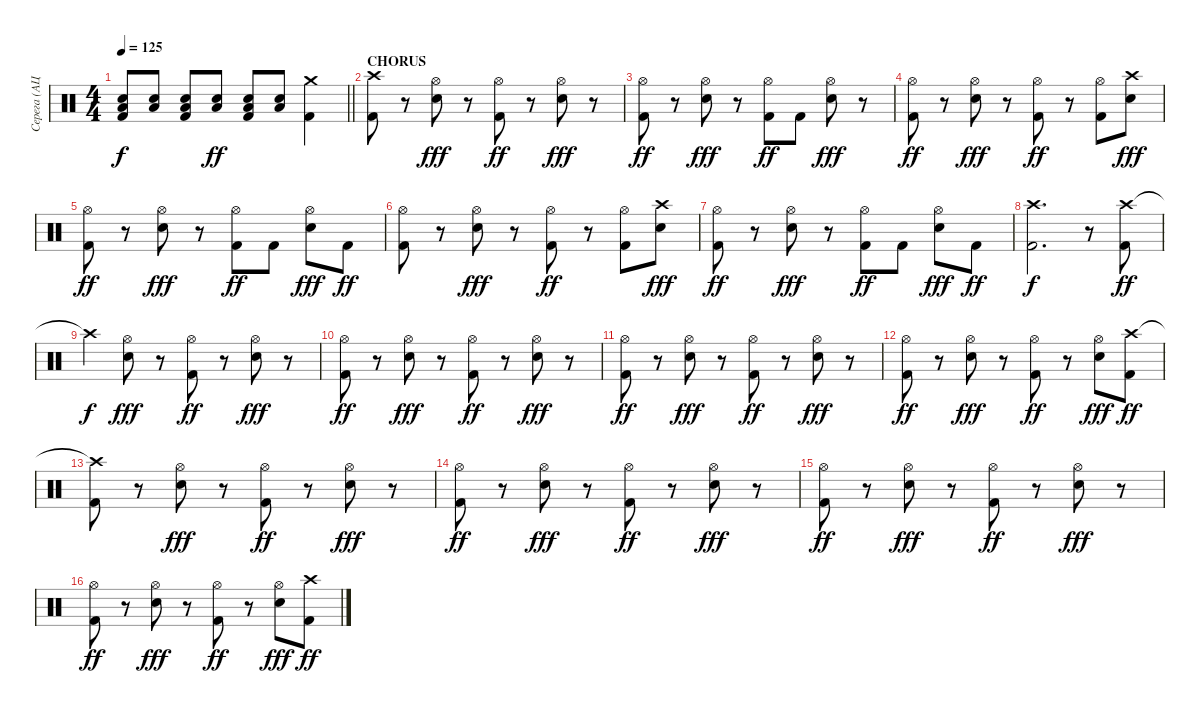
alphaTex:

\track ("Серега (АЦЦКИЙ ДЯТЕЛ)" "Серега (АЦ") {instrument percussion}
\staff {score}
\articulation defaults
\ts (4 4)
\tempo 125
\clef neutral
\barLineRight lightlight
\ks c
("Low Floor Tom (hit)" "Electric Snare (hit)" "Kick (hit) 2").8{dy f} ("Low Floor Tom (hit)" "Electric Snare (hit)").8 ("Low Floor Tom (hit)" "Electric Snare (hit)" "Kick (hit) 2").8 ("Low Floor Tom (hit)" "Electric Snare (hit)").8{dy ff} ("Low Floor Tom (hit)" "Electric Snare (hit)" "Kick (hit) 2").8 ("Low Floor Tom (hit)" "Electric Snare (hit)").8 ("Crash medium (hit)" "Kick (hit) 2").4 |
\section ("" "CHORUS")
("Crash high (hit)" "Kick (hit) 2").8 r.8 ("Hi-Hat (open)" "Electric Snare (hit)").8{dy fff} r.8 ("Hi-Hat (open)" "Kick (hit) 2").8{dy ff} r.8 ("Hi-Hat (open)" "Electric Snare (hit)").8{dy fff} r.8 |
("Hi-Hat (open)" "Kick (hit) 2").8{dy ff} r.8 ("Hi-Hat (open)" "Electric Snare (hit)").8{dy fff} r.8 ("Hi-Hat (open)" "Kick (hit) 2").8{dy ff} "Kick (hit) 2".8 ("Hi-Hat (open)" "Electric Snare (hit)").8{dy fff} r.8 |
("Hi-Hat (open)" "Kick (hit) 2").8{dy ff} r.8 ("Hi-Hat (open)" "Electric Snare (hit)").8{dy fff} r.8 ("Hi-Hat (open)" "Kick (hit) 2").8{dy ff} r.8 ("Hi-Hat (open)" "Kick (hit) 2").8 ("Crash high (hit)" "Electric Snare (hit)").8{dy fff} |
("Hi-Hat (open)" "Kick (hit) 2").8{dy ff} r.8 ("Hi-Hat (open)" "Electric Snare (hit)").8{dy fff} r.8 ("Hi-Hat (open)" "Kick (hit) 2").8{dy ff} "Kick (hit) 2".8 ("Hi-Hat (open)" "Electric Snare (hit)").8{dy fff} "Kick (hit) 2".8{dy ff} |
("Hi-Hat (open)" "Kick (hit) 2").8 r.8 ("Hi-Hat (open)" "Electric Snare (hit)").8{dy fff} r.8 ("Hi-Hat (open)" "Kick (hit) 2").8{dy ff} r.8 ("Hi-Hat (open)" "Kick (hit) 2").8 ("Crash high (hit)" "Electric Snare (hit)").8{dy fff} |
("Hi-Hat (open)" "Kick (hit) 2").8{dy ff} r.8 ("Hi-Hat (open)" "Electric Snare (hit)").8{dy fff} r.8 ("Hi-Hat (open)" "Kick (hit) 2").8{dy ff} "Kick (hit) 2".8 ("Hi-Hat (open)" "Electric Snare (hit)").8{dy fff} "Kick (hit) 2".8{dy ff} |
("Crash high (hit)" "Kick (hit) 2").2{d dy f} r.8 ("Crash high (hit)" "Kick (hit) 2").8{dy ff} |
"Crash high (hit)"{t}.4{dy f} ("Hi-Hat (open)" "Electric Snare (hit)").8{dy fff} r.8 ("Hi-Hat (open)" "Kick (hit) 2").8{dy ff} r.8 ("Hi-Hat (open)" "Electric Snare (hit)").8{dy fff} r.8 |
("Hi-Hat (open)" "Kick (hit) 2").8{dy ff} r.8 ("Hi-Hat (open)" "Electric Snare (hit)").8{dy fff} r.8 ("Hi-Hat (open)" "Kick (hit) 2").8{dy ff} r.8 ("Hi-Hat (open)" "Electric Snare (hit)").8{dy fff} r.8 |
("Hi-Hat (open)" "Kick (hit) 2").8{dy ff} r.8 ("Hi-Hat (open)" "Electric Snare (hit)").8{dy fff} r.8 ("Hi-Hat (open)" "Kick (hit) 2").8{dy ff} r.8 ("Hi-Hat (open)" "Electric Snare (hit)").8{dy fff} r.8 |
("Hi-Hat (open)" "Kick (hit) 2").8{dy ff} r.8 ("Hi-Hat (open)" "Electric Snare (hit)").8{dy fff} r.8 ("Hi-Hat (open)" "Kick (hit) 2").8{dy ff} r.8 ("Hi-Hat (open)" "Electric Snare (hit)").8{dy fff} ("Crash high (hit)" "Kick (hit) 2").8{dy ff} |
("Crash high (hit)"{t} "Kick (hit) 2").8 r.8 ("Hi-Hat (open)" "Electric Snare (hit)").8{dy fff} r.8 ("Hi-Hat (open)" "Kick (hit) 2").8{dy ff} r.8 ("Hi-Hat (open)" "Electric Snare (hit)").8{dy fff} r.8 |
("Hi-Hat (open)" "Kick (hit) 2").8{dy ff} r.8 ("Hi-Hat (open)" "Electric Snare (hit)").8{dy fff} r.8 ("Hi-Hat (open)" "Kick (hit) 2").8{dy ff} r.8 ("Hi-Hat (open)" "Electric Snare (hit)").8{dy fff} r.8 |
("Hi-Hat (open)" "Kick (hit) 2").8{dy ff} r.8 ("Hi-Hat (open)" "Electric Snare (hit)").8{dy fff} r.8 ("Hi-Hat (open)" "Kick (hit) 2").8{dy ff} r.8 ("Hi-Hat (open)" "Electric Snare (hit)").8{dy fff} r.8 |
("Hi-Hat (open)" "Kick (hit) 2").8{dy ff} r.8 ("Hi-Hat (open)" "Electric Snare (hit)").8{dy fff} r.8 ("Hi-Hat (open)" "Kick (hit) 2").8{dy ff} r.8 ("Hi-Hat (open)" "Electric Snare (hit)").8{dy fff} ("Crash high (hit)" "Kick (hit) 2").8{dy ff}
